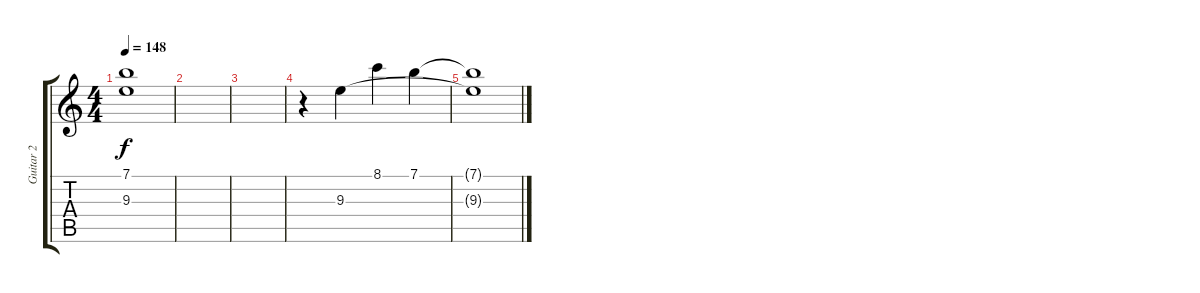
\track ("Guitar 2" "Guitar 2") {instrument distortionguitar}
\staff {score tabs}
\tuning (E4 B3 G3 D3 A2 E2) {hide}
\ts (4 4)
\tempo 148
\clef g2
\ks c
(7.1{t} 9.3{t}).1{dy f} |
|
|
r.4 9.3.4{volume 16 instrument electricguitarclean} 8.1.4 7.1.4 |
(7.1{t} 9.3{t}).1
